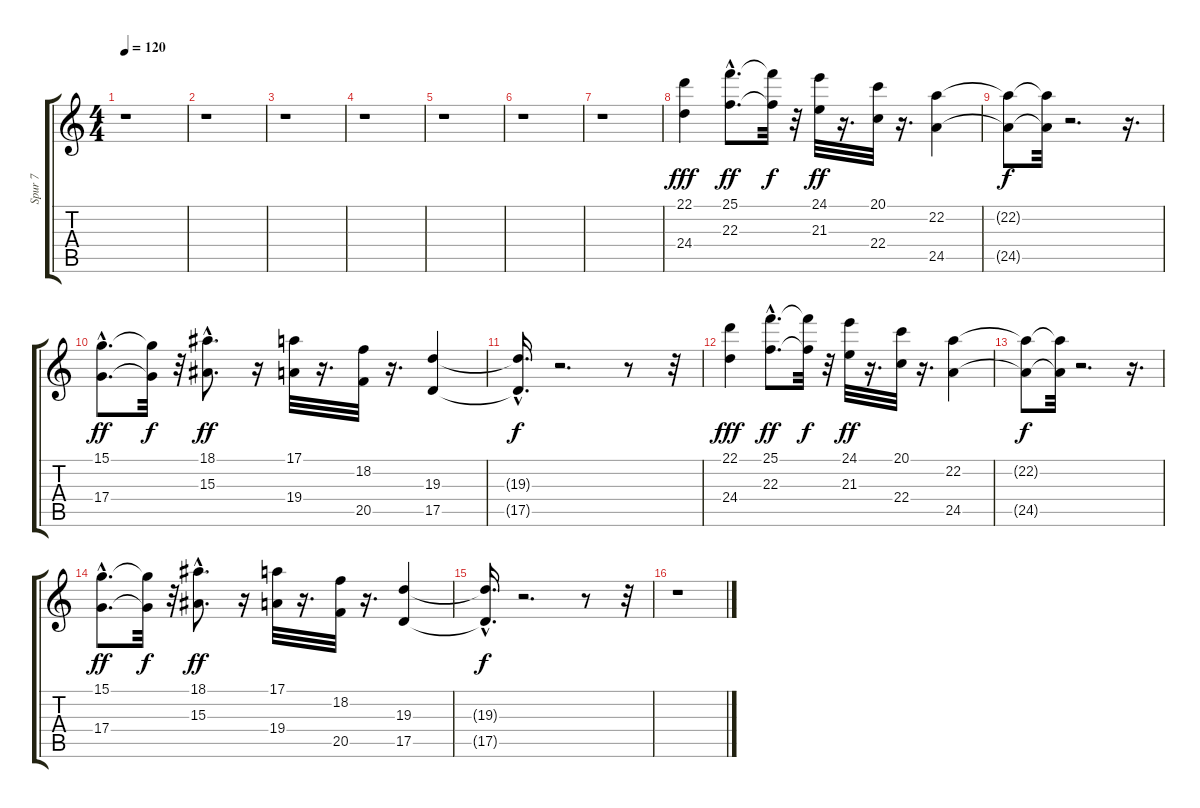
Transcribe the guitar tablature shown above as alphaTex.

\track ("Spur 7" "Spur 7") {instrument drawbarorgan}
\staff {score tabs}
\tuning (E4 B3 G3 D3 A2 E2) {hide}
\ts (4 4)
\tempo 120
\clef g2
\ks c
r.1{dy fff instrument drawbarorgan} |
r.1 |
r.1 |
r.1 |
r.1 |
r.1 |
r.1 |
(22.1 24.4).4 (25.1{hac} 22.3{hac}).8{d dy ff} (25.1{t} 22.3{t}).32{dy f} r.32 (24.1 21.3).32{dy ff} r.16{d} (20.1 22.4).32 r.16{d} (22.2 24.5).4 |
(22.2{t} 24.5{t}).8{dy f} (22.2{t} 24.5{t}).32 r.2{d} r.16{d} |
(15.1{hac} 17.4{hac}).8{d dy ff} (15.1{t} 17.4{t}).32{dy f} r.32 (18.1{hac} 15.3{hac}).8{d dy ff} r.16 (17.1 19.4).32 r.16{d} (18.2 20.5).32 r.16{d} (19.3 17.5).4 |
(19.3{hac t} 17.5{hac t}).16{d dy f} r.2{d} r.8 r.32 |
(22.1 24.4).4{dy fff} (25.1{hac} 22.3{hac}).8{d dy ff} (25.1{t} 22.3{t}).32{dy f} r.32 (24.1 21.3).32{dy ff} r.16{d} (20.1 22.4).32 r.16{d} (22.2 24.5).4 |
(22.2{t} 24.5{t}).8{dy f} (22.2{t} 24.5{t}).32 r.2{d} r.16{d} |
(15.1{hac} 17.4{hac}).8{d dy ff} (15.1{t} 17.4{t}).32{dy f} r.32 (18.1{hac} 15.3{hac}).8{d dy ff} r.16 (17.1 19.4).32 r.16{d} (18.2 20.5).32 r.16{d} (19.3 17.5).4 |
(19.3{hac t} 17.5{hac t}).16{d dy f} r.2{d} r.8 r.32 |
r.1
